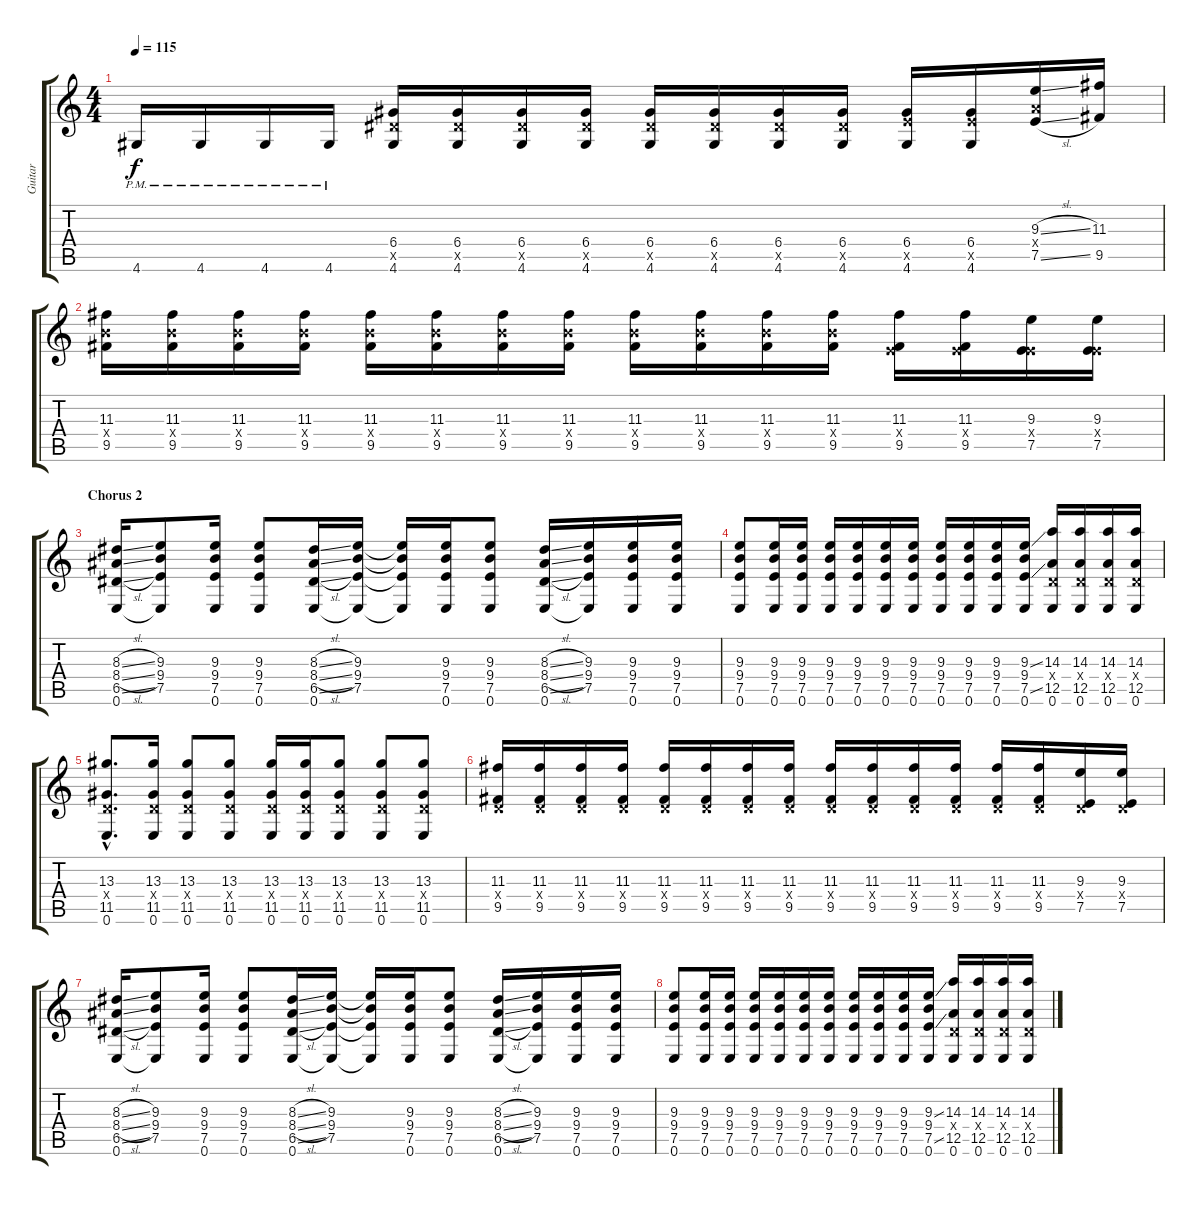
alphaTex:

\track ("Guitar" "Guitar") {instrument distortionguitar}
\staff {score tabs}
\tuning (E4 B3 G3 D3 A2 E2) {hide}
\ts (4 4)
\tempo 115
\clef g2
\ks c
4.6{pm}.16{dy f} 4.6{pm}.16 4.6{pm}.16 4.6{pm}.16 (6.4 6.5{x} 4.6).16 (6.4 6.5{x} 4.6).16 (6.4 6.5{x} 4.6).16 (6.4 6.5{x} 4.6).16 (6.4 6.5{x} 4.6).16 (6.4 6.5{x} 4.6).16 (6.4 6.5{x} 4.6).16 (6.4 6.5{x} 4.6).16 (6.4 7.5{x} 4.6).16 (6.4 7.5{x} 4.6).16 (9.3{sl} 7.4{x} 7.5{sl}).16 (11.3 9.5).16 |
(11.3 9.4{x} 9.5).16 (11.3 9.4{x} 9.5).16 (11.3 9.4{x} 9.5).16 (11.3 9.4{x} 9.5).16 (11.3 9.4{x} 9.5).16 (11.3 9.4{x} 9.5).16 (11.3 9.4{x} 9.5).16 (11.3 9.4{x} 9.5).16 (11.3 9.4{x} 9.5).16 (11.3 9.4{x} 9.5).16 (11.3 9.4{x} 9.5).16 (11.3 9.4{x} 9.5).16 (11.3 2.4{x} 9.5).16 (11.3 2.4{x} 9.5).16 (9.3 2.4{x} 7.5).16 (9.3 2.4{x} 7.5).16 |
\section ("" "Chorus 2")
(8.3{sl} 8.4{sl} 6.5{sl} 0.6).16 (9.3 9.4 7.5 0.6{t}).8 (9.3 9.4 7.5 0.6).16 (9.3 9.4 7.5 0.6).8 (8.3{sl} 8.4{sl} 6.5{sl} 0.6).16 (9.3 9.4 7.5 0.6{t}).16 (9.3{t} 9.4{t} 7.5{t} 0.6{t}).16 (9.3 9.4 7.5 0.6).16 (9.3 9.4 7.5 0.6).8 (8.3{sl} 8.4{sl} 6.5{sl} 0.6).16 (9.3 9.4 7.5 0.6{t}).16 (9.3 9.4 7.5 0.6).16 (9.3 9.4 7.5 0.6).16 |
(9.3 9.4 7.5 0.6).8 (9.3 9.4 7.5 0.6).16 (9.3 9.4 7.5 0.6).16 (9.3 9.4 7.5 0.6).16 (9.3 9.4 7.5 0.6).16 (9.3 9.4 7.5 0.6).16 (9.3 9.4 7.5 0.6).16 (9.3 9.4 7.5 0.6).16 (9.3 9.4 7.5 0.6).16 (9.3 9.4 7.5 0.6).16 (9.3{ss} 9.4 7.5{ss} 0.6).16 (14.3 0.4{x} 12.5 0.6).16 (14.3 0.4{x} 12.5 0.6).16 (14.3 0.4{x} 12.5 0.6).16 (14.3 0.4{x} 12.5 0.6).16 |
(13.3{hac} 0.4{hac x} 11.5{hac} 0.6{hac}).8{d} (13.3 0.4{x} 11.5 0.6).16 (13.3 0.4{x} 11.5 0.6).8 (13.3 0.4{x} 11.5 0.6).8 (13.3 0.4{x} 11.5 0.6).16 (13.3 0.4{x} 11.5 0.6).16 (13.3 0.4{x} 11.5 0.6).8 (13.3 0.4{x} 11.5 0.6).8 (13.3 0.4{x} 11.5 0.6).8 |
(11.3 0.4{x} 9.5).16 (11.3 0.4{x} 9.5).16 (11.3 0.4{x} 9.5).16 (11.3 0.4{x} 9.5).16 (11.3 0.4{x} 9.5).16 (11.3 0.4{x} 9.5).16 (11.3 0.4{x} 9.5).16 (11.3 0.4{x} 9.5).16 (11.3 0.4{x} 9.5).16 (11.3 0.4{x} 9.5).16 (11.3 0.4{x} 9.5).16 (11.3 0.4{x} 9.5).16 (11.3 0.4{x} 9.5).16 (11.3 0.4{x} 9.5).16 (9.3 0.4{x} 7.5).16 (9.3 0.4{x} 7.5).16 |
(8.3{sl} 8.4{sl} 6.5{sl} 0.6).16 (9.3 9.4 7.5 0.6{t}).8 (9.3 9.4 7.5 0.6).16 (9.3 9.4 7.5 0.6).8 (8.3{sl} 8.4{sl} 6.5{sl} 0.6).16 (9.3 9.4 7.5 0.6{t}).16 (9.3{t} 9.4{t} 7.5{t} 0.6{t}).16 (9.3 9.4 7.5 0.6).16 (9.3 9.4 7.5 0.6).8 (8.3{sl} 8.4{sl} 6.5{sl} 0.6).16 (9.3 9.4 7.5 0.6{t}).16 (9.3 9.4 7.5 0.6).16 (9.3 9.4 7.5 0.6).16 |
(9.3 9.4 7.5 0.6).8 (9.3 9.4 7.5 0.6).16 (9.3 9.4 7.5 0.6).16 (9.3 9.4 7.5 0.6).16 (9.3 9.4 7.5 0.6).16 (9.3 9.4 7.5 0.6).16 (9.3 9.4 7.5 0.6).16 (9.3 9.4 7.5 0.6).16 (9.3 9.4 7.5 0.6).16 (9.3 9.4 7.5 0.6).16 (9.3{ss} 9.4 7.5{ss} 0.6).16 (14.3 0.4{x} 12.5 0.6).16 (14.3 0.4{x} 12.5 0.6).16 (14.3 0.4{x} 12.5 0.6).16 (14.3 0.4{x} 12.5 0.6).16
